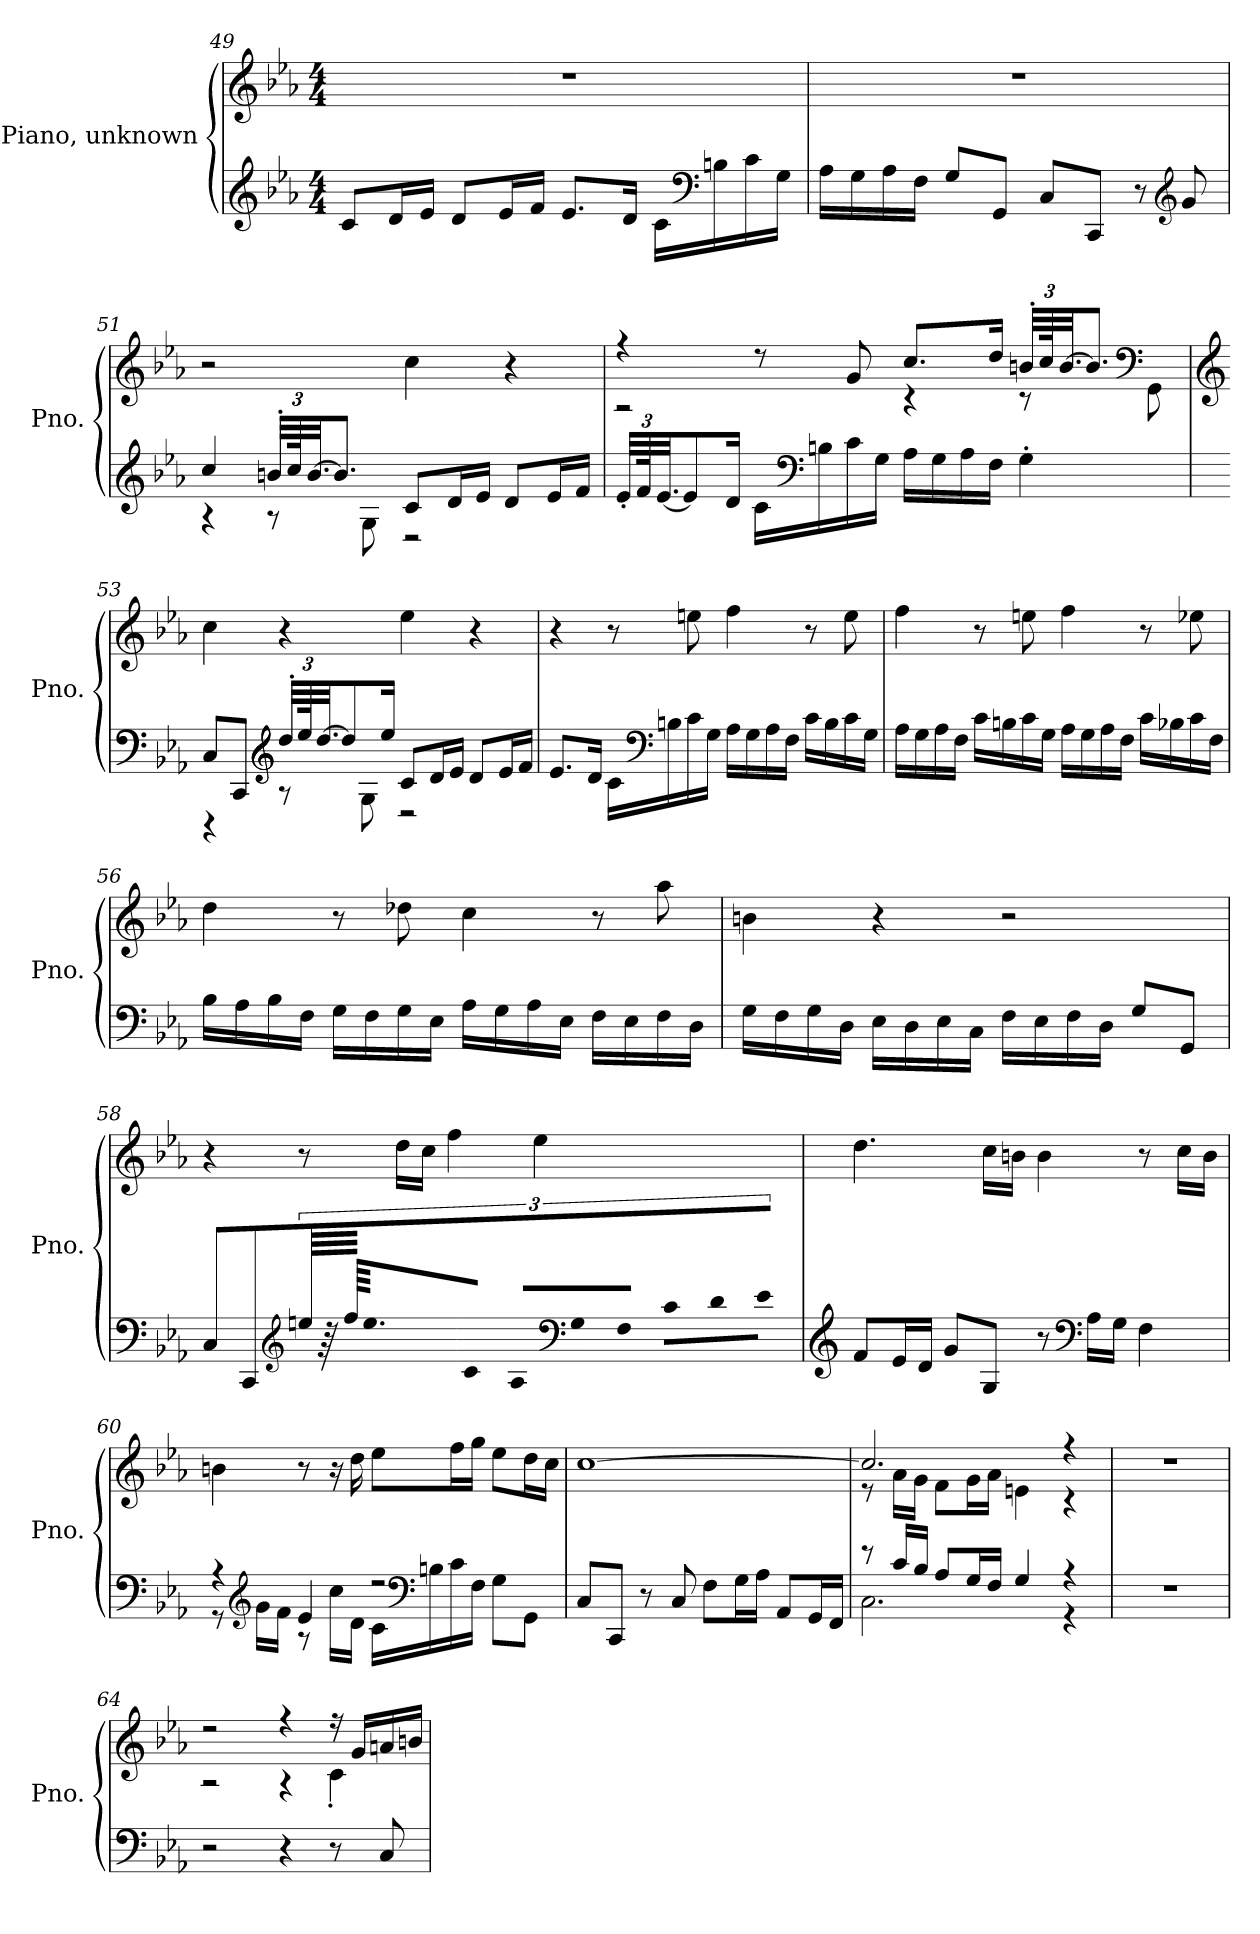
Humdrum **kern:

**kern	**kern
*part1	*part1
*staff2	*staff1
*I"Piano, unknown	*
*I'Pno.	*
!!LO:LB:g=z
*clefG2	*clefG2
*k[b-e-a-]	*k[b-e-a-]
*M4/4	*M4/4
=49	=49
8c/L	1r
16d/L	.
16e-/JJ	.
8d/L	.
16e-/L	.
16f/JJ	.
8.e-/L	.
16d/Jk	.
16c\LL	.
*clefF4	*
16Bn\	.
16c\	.
16G\JJ	.
=50	=50
16A-\LL	1r
16G\	.
16A-\	.
16F\JJ	.
8G/L	.
8GG/J	.
8C/L	.
8CC/J	.
8r	.
*clefG2	*
8g/	.
=51	=51
*^	*
4cc/	4r	2r
*Xbrackettup	*	*
48bn'/LLL	8r	.
96cc/K	.	.
[48.b/JJ	.	.
8.b/J]	.	.
.	8G\	.
8c/L	2r	4cc\
16d/L	.	.
16e-/JJ	.	.
8d/L	.	4r
16e-/L	.	.
16f/JJ	.	.
*v	*v	*
!!LO:LB:g=z
=52	=52
*	*^
48e-'/LLL	4r	2r
96f/K	.	.
[48.e-/JJ	.	.
8e-/]	.	.
16d/Jk	.	.
16c\LL	8r	.
*clefF4	*	*
16Bn\	.	.
16c\	8g/	.
16G\JJ	.	.
16A-\LL	8.cc/L	4r
16G\	.	.
16A-\	.	.
16F\JJ	16dd/Jk	.
*	*Xbrackettup	*
4G'\	48bn'/LLL	8r
.	96cc/K	.
.	[48.b/JJ	.
.	8.b/J]	.
*	*clefF4	*
.	.	8GG\
*	*v	*v
=53	=53
*	*clefG2
*^	*
8C/L	4r	4cc\
8CC/J	.	.
*clefG2	*	*
48dd'/LLL	8r	4r
96ee-/K	.	.
[48.dd/JJ	.	.
8dd/]	.	.
.	8G\	.
16ee-/Jk	.	.
8c/L	2r	4ee-\
16d/L	.	.
16e-/JJ	.	.
8d/L	.	4r
16e-/L	.	.
16f/JJ	.	.
*v	*v	*
!!LO:LB:g=z
=54	=54
8.e-/L	4r
16d/Jk	.
16c\LL	8r
*clefF4	*
16Bn\	.
16c\	8een\
16G\JJ	.
16A-\LL	4ff\
16G\	.
16A-\	.
16F\JJ	.
16c\LL	8r
16B\	.
16c\	8ee\
16G\JJ	.
=55	=55
16A-\LL	4ff\
16G\	.
16A-\	.
16F\JJ	.
16c\LL	8r
16Bn\	.
16c\	8een\
16G\JJ	.
16A-\LL	4ff\
16G\	.
16A-\	.
16F\JJ	.
16c\LL	8r
16B-X\	.
16c\	8ee-X\
16F\JJ	.
!!LO:PB:g=z
=56	=56
16B-\LL	4dd\
16A-\	.
16B-\	.
16F\JJ	.
16G\LL	8r
16F\	.
16G\	8dd-X\
16E-\JJ	.
16A-\LL	4cc\
16G\	.
16A-\	.
16E-\JJ	.
16F\LL	8r
16E-\	.
16F\	8aa-\
16D\JJ	.
=57	=57
16G\LL	4bn\
16F\	.
16G\	.
16D\JJ	.
16E-\LL	4r
16D\	.
16E-\	.
16C\JJ	.
16F\LL	2r
16E-\	.
16F\	.
16D\JJ	.
8G/L	.
8GG/J	.
!!LO:LB:g=z
=58	=58
8C/L	4r
8CC/	.
*clefG2	*
*brackettup	*
96een/Jkkk	8r
96r	.
96ff/KKLL	.
16.ee/J	.
8c/J	16dd\LL
.	16cc\JJ
8A-/L	4ff\
*clefF4	*
16G/L	.
16F/JJ	.
8c\L	4ee-\
16d\L	.
16e-\JJ	.
=59	=59
*clefG2	*
8f/L	4.dd\
16e-/L	.
16d/JJ	.
8g/L	.
8G/J	16cc\LL
.	16bn\JJ
8r	4b\
*clefF4	*
16A-\LL	.
16G\JJ	.
4F\	8r
.	16cc\LL
.	16b\JJ
!!LO:LB:g=z
=60	=60
*^	*
4r	8r	4bn\
*clefG2	*	*
.	16g\LL	.
.	16f\JJ	.
4e-/	8r	8r
.	16cc\LL	16r
.	16d\JJ	16dd\
2r	16c\LL	8ee-\L
*clefF4	*	*
.	16Bn\	.
.	16c\	16ff\L
.	16F\JJ	16gg\JJ
.	8G\L	8ee-\L
.	8GG\J	16dd\L
.	.	16cc\JJ
*v	*v	*
=61	=61
8C/L	[1cc
8CC/J	.
8r	.
8C/	.
8F\L	.
16G\L	.
16A-\JJ	.
8AA-/L	.
16GG/L	.
16FF/JJ	.
=62	=62
*^	*^
8r	2.C\	2.cc/]	8r
16c/LL	.	.	16a-\LL
16B-/JJ	.	.	16g\JJ
8A-/L	.	.	8f\L
16G/L	.	.	16g\L
16F/JJ	.	.	16a-\JJ
4G/	.	.	4en\
4r	4r	4r	4r
*v	*v	*	*
*	*v	*v
=63	=63
1r	1r
!!LO:LB:g=z
=64	=64
*	*^
2r	2r	2r
4r	4r	4r
8r	16r	4c'\
.	16g/LL	.
8C/	16an/	.
.	16bn/JJ	.
*	*v	*v
=	=
*-	*-
